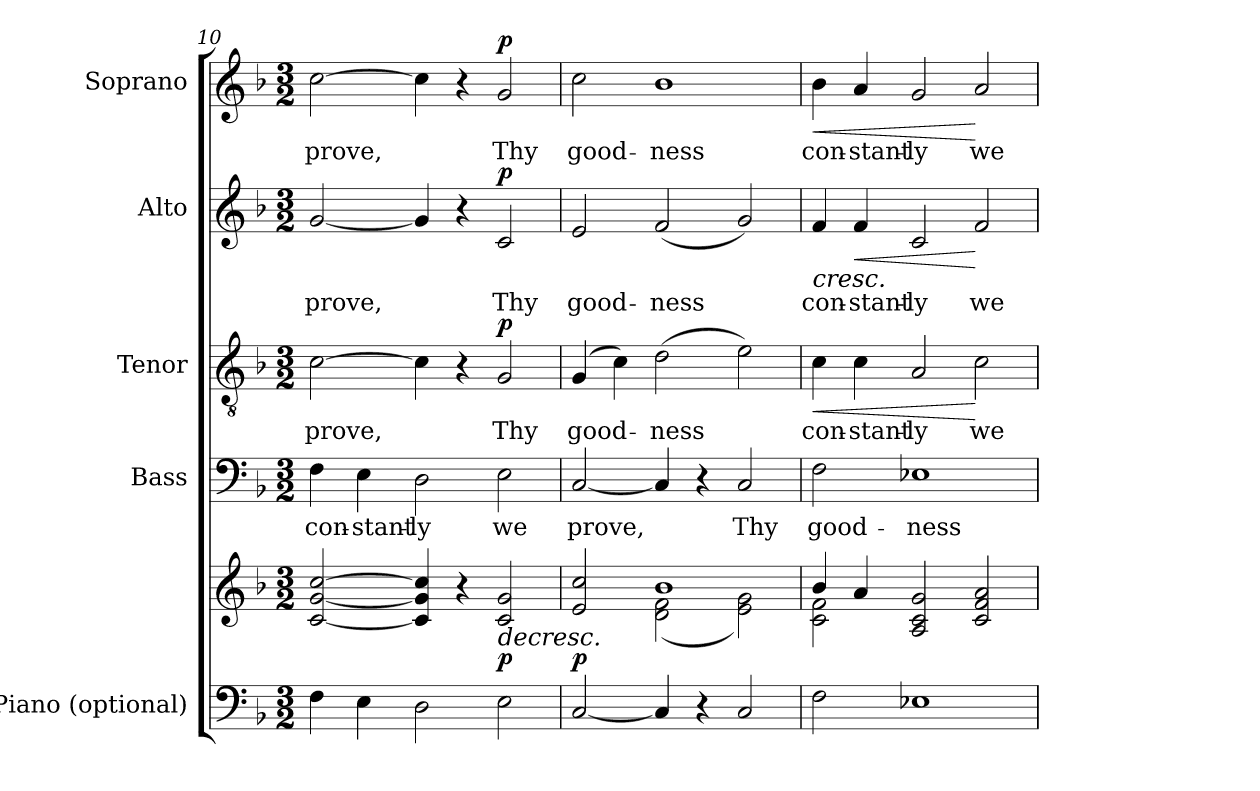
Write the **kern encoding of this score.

**kern	**kern	**dynam	**kern	**text	**kern	**text	**dynam	**kern	**text	**dynam	**kern	**text	**dynam
*part5	*part5	*part5	*part4	*part4	*part3	*part3	*part3	*part2	*part2	*part2	*part1	*part1	*part1
*staff6	*staff5	*staff5/6	*staff4	*staff4	*staff3	*staff3	*staff3	*staff2	*staff2	*staff2	*staff1	*staff1	*staff1
*I"Piano (optional)	*	*	*I"Bass	*	*I"Tenor	*	*	*I"Alto	*	*	*I"Soprano	*	*
*I'Pno.	*	*	*I'B.	*	*I'T.	*	*	*I'A.	*	*	*I'S.	*	*
*clefF4	*clefG2	*	*clefF4	*	*clefGv2	*	*	*clefG2	*	*	*clefG2	*	*
*	*	*	*	*	*ITrd7c12	*	*	*	*	*	*	*	*
*k[b-]	*k[b-]	*	*k[b-]	*	*k[b-]	*	*	*k[b-]	*	*	*k[b-]	*	*
*F:	*F:	*	*F:	*	*F:	*	*	*F:	*	*	*F:	*	*
*M3/2	*M3/2	*	*M3/2	*	*M3/2	*	*	*M3/2	*	*	*M3/2	*	*
=10	=10	=10	=10	=10	=10	=10	=10	=10	=10	=10	=10	=10	=10
!	!	!	!	!LO:LY:b:color=#000000	!	!	!	!	!	!	!	!	!
!	!	!	!	!	!	!LO:LY:b:color=#000000	!	!	!	!	!	!	!
!	!	!	!	!	!	!	!	!	!LO:LY:b:color=#000000	!	!	!	!
!	!	!	!	!	!	!	!	!	!	!	!	!LO:LY:b:color=#000000	!
4Fi\	[<2ci/ [<2gi [>2cci	.	4Fi\	con-	[>2Ci\	prove,	.	[<2gi/	prove,	.	[>2cci\	prove,	.
!	!	!	!	!LO:LY:b:color=#000000	!	!	!	!	!	!	!	!	!
4Ei\	.	]	4Ei\	-stant-	.	.	.	.	.	.	.	.	.
!	!	!	!	!LO:LY:b:color=#000000	!	!	!	!	!	!	!	!	!
2Di\	4ci/] 4gi] 4cci]	.	2Di\	-ly	4Ci\]	.	.	4gi/]	.	.	4cci\]	.	.
.	4r	.	.	.	4r	.	.	4r	.	.	4r	.	.
!	!	!LO:HP:b	!	!	!	!	!	!	!	!	!	!	!
!	!	!	!	!LO:LY:b:color=#000000	!	!	!	!	!	!	!	!	!
!	!	!	!	!	!	!LO:LY:b:color=#000000	!	!	!	!	!	!	!
!	!	!	!	!	!	!	!	!	!LO:LY:b:color=#000000	!	!	!	!
!	!	!	!	!	!	!	!	!	!	!	!	!LO:LY:b:color=#000000	!
2Ei\	2ci/ 2gi	> p	2Ei\	we	2GGi/	Thy	p	2ci/	Thy	p	2gi/	Thy	p
!!LO:PB:g=z
=11	=11	=11	=11	=11	=11	=11	=11	=11	=11	=11	=11	=11	=11
*	*^	*	*	*	*	*	*	*	*	*	*	*	*
!	!	!	!	!	!LO:LY:b:color=#000000	!	!	!	!	!	!	!	!	!
!	!	!	!	!	!	!	!LO:LY:b:color=#000000	!	!	!	!	!	!	!
!	!	!	!	!	!	!	!	!	!	!LO:LY:b:color=#000000	!	!	!	!
!	!	!	!	!	!	!	!	!	!	!	!	!	!LO:LY:b:color=#000000	!
[<2Ci/	2ei/ 2cci	2ryy	p	[<2Ci/	prove,	(4GGi/	good-	.	2ei/	good-	.	2cci\	good-	.
.	.	.	.	.	.	4Ci\)	.	.	.	.	.	.	.	.
!	!	!	!	!	!	!	!LO:LY:b:color=#000000	!	!	!	!	!	!	!
!	!	!	!	!	!	!	!	!	!	!LO:LY:b:color=#000000	!	!	!	!
!	!	!	!	!	!	!	!	!	!	!	!	!	!LO:LY:b:color=#000000	!
4Ci/]	1b-i	(2di\ 2fi	.	4Ci/]	.	(2Di\	-ness	.	(2fi/	-ness	.	1b-i	-ness	.
4r	.	.	.	4r	.	.	.	.	.	.	.	.	.	.
!	!	!	!	!	!LO:LY:b:color=#000000	!	!	!	!	!	!	!	!	!
2Ci/	.	2ei\ 2gi)	.	2Ci/	Thy	2Ei\)	.	.	2gi/)	.	.	.	.	.
=12	=12	=12	=12	=12	=12	=12	=12	=12	=12	=12	=12	=12	=12	=12
!	!	!	!	!	!LO:LY:b:color=#000000	!	!	!	!	!	!	!	!	!
!	!	!	!	!	!	!	!LO:LY:b:color=#000000	!LO:HP:b	!	!	!	!	!	!
!	!	!	!	!	!	!	!	!	!	!LO:LY:b:color=#000000	!LO:HP:b	!	!	!
!	!	!	!	!	!	!	!	!	!	!	!	!	!LO:LY:b:color=#000000	!LO:HP:b
2Fi\	4b-i/	2ci\ 2fi	.	2Fi\	good-	4Ci\	con-	<	4fi/	con--	<	4b-i\	con-	<
!	!	!	!	!	!	!	!LO:LY:b:color=#000000	!	!	!	!	!	!	!
!	!	!	!	!	!	!	!	!	!	!LO:LY:b:color=#000000	!LO:HP:b	!	!	!
!	!	!	!	!	!	!	!	!	!	!	!	!	!LO:LY:b:color=#000000	!
.	4ai/	.	.	.	.	4Ci\	-stant-	.	4fi/	-stant-	<	4ai/	-stant-	.
!	!	!	!	!	!LO:LY:b:color=#000000	!	!	!	!	!	!	!	!	!
!	!	!	!	!	!	!	!LO:LY:b:color=#000000	!	!	!	!	!	!	!
!	!	!	!	!	!	!	!	!	!	!LO:LY:b:color=#000000	!	!	!	!
!	!	!	!	!	!	!	!	!	!	!	!	!	!LO:LY:b:color=#000000	!
1E-Xi	2Ai/ 2ci 2gi	1ryy	[	1E-Xi	-ness	2AAi/	-ly	.	2ci/	-ly	.	2gi/	-ly	.
!	!	!	!LO:HP:b	!	!	!	!	!	!	!	!	!	!	!
!	!	!	!	!	!	!	!LO:LY:b:color=#000000	!	!	!	!	!	!	!
!	!	!	!	!	!	!	!	!	!	!LO:LY:b:color=#000000	!	!	!	!
!	!	!	!	!	!	!	!	!	!	!	!	!	!LO:LY:b:color=#000000	!
.	2ci/ 2fi 2ai	.	<	.	.	2Ci\	we	[	2fi/	we	[ [	2ai/	we	[
*	*v	*v	*	*	*	*	*	*	*	*	*	*	*	*
=	=	=	=	=	=	=	=	=	=	=	=	=	=
*-	*-	*-	*-	*-	*-	*-	*-	*-	*-	*-	*-	*-	*-
